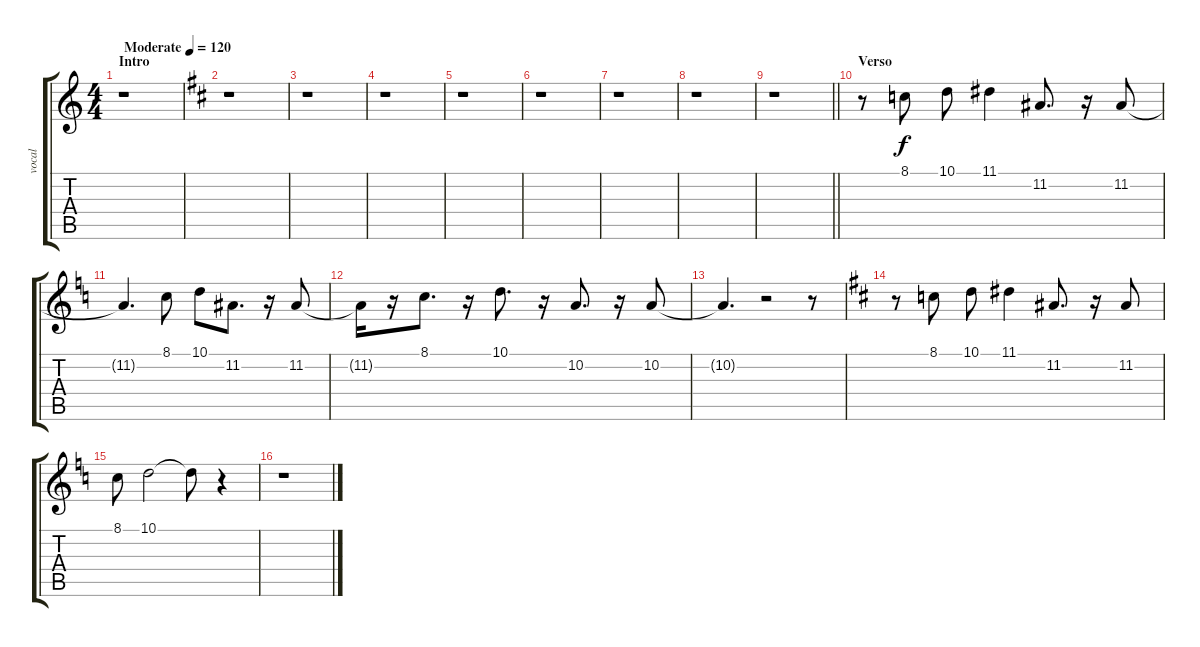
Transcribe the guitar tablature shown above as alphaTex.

\track ("vocal" "vocal") {instrument violin}
\staff {score tabs}
\tuning (E4 B3 G3 D3 A2 E2) {hide}
\ts (4 4)
\section ("" "Intro")
\tempo (120 "Moderate")
\clef g2
\ks c
r.1{dy f instrument violin} |
\ks d
r.1 |
r.1 |
r.1 |
r.1 |
r.1 |
r.1 |
r.1 |
\barLineRight lightlight
r.1 |
\section ("" "Verso")
r.8 8.1.8 10.1.8 11.1.4 11.2.8{d} r.16 11.2.8 |
\ks c
11.2{t}.4{d} 8.1.8 10.1.8 11.2.8{d} r.16 11.2.8 |
11.2{t}.16 r.16 8.1.8{d} r.16 10.1.8{d} r.16 10.2.8{d} r.16 10.2.8 |
10.2{t}.4{d} r.2 r.8 |
\ks d
r.8 8.1.8 10.1.8 11.1.4 11.2.8{d} r.16 11.2.8 |
\ks c
8.1.8 10.1.2 10.1{t}.8 r.4 |
r.1
